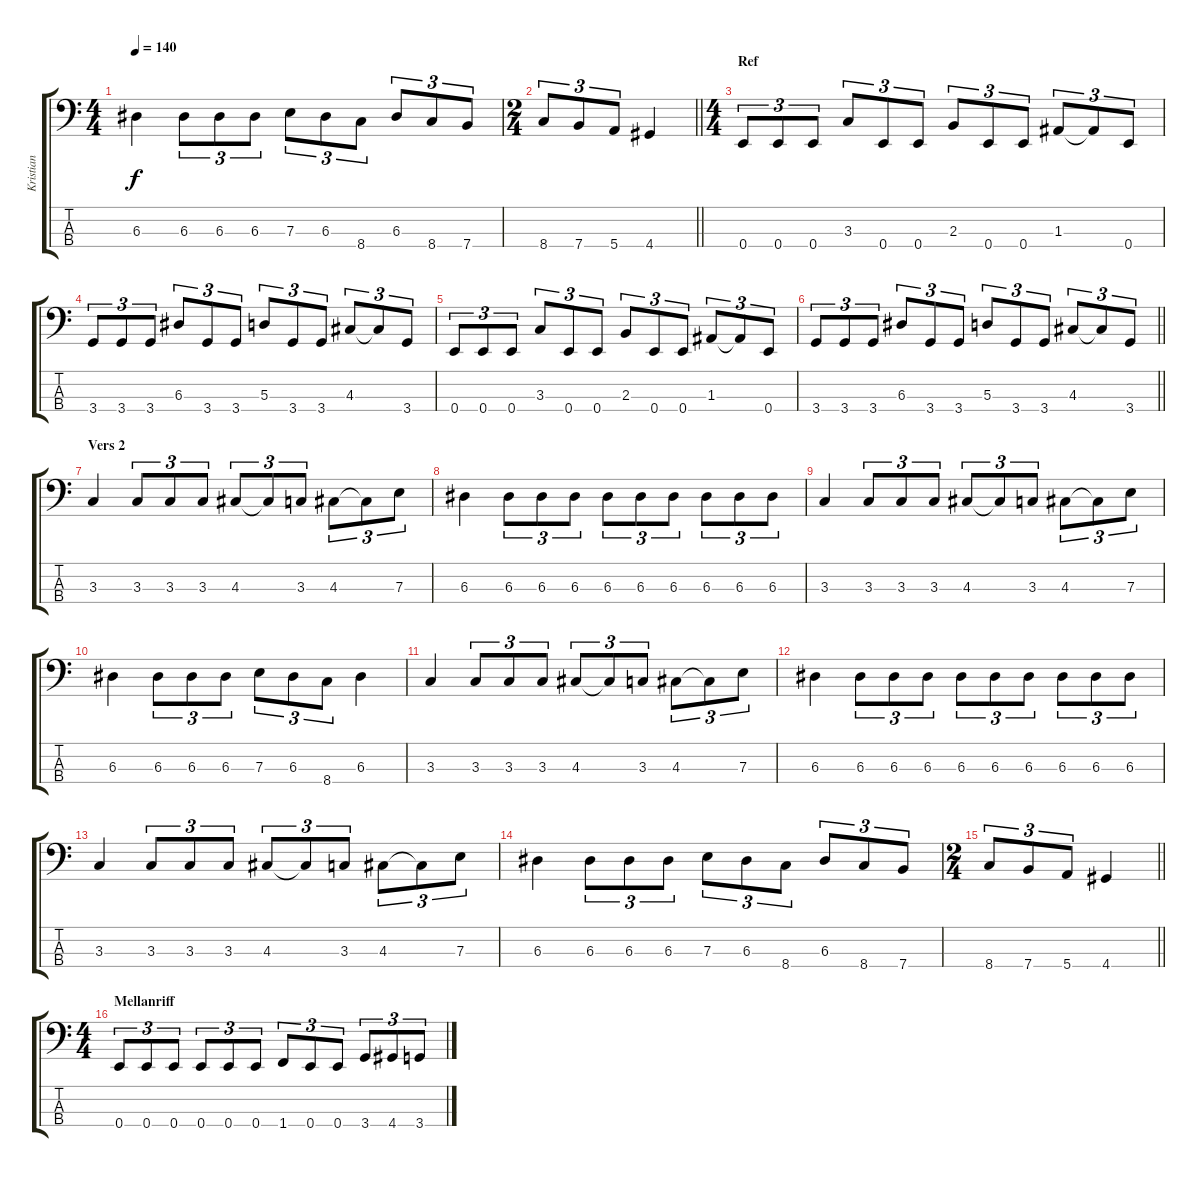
\track ("Kristian" "Kristian") {instrument electricbassfinger}
\staff {score tabs}
\tuning (G2 D2 A1 E1) {hide}
\ts (4 4)
\tempo 140
\clef f4
\ks c
6.3.4{dy f} 6.3.8{tu (3 2)} 6.3.8{tu (3 2)} 6.3.8{tu (3 2)} 7.3.8{tu (3 2)} 6.3.8{tu (3 2)} 8.4.8{tu (3 2)} 6.3.8{tu (3 2)} 8.4.8{tu (3 2)} 7.4.8{tu (3 2)} |
\ts (2 4)
\barLineRight lightlight
8.4.8{tu (3 2)} 7.4.8{tu (3 2)} 5.4.8{tu (3 2)} 4.4.4 |
\ts (4 4)
\section ("" "Ref")
0.4.8{tu (3 2)} 0.4.8{tu (3 2)} 0.4.8{tu (3 2)} 3.3.8{tu (3 2)} 0.4.8{tu (3 2)} 0.4.8{tu (3 2)} 2.3.8{tu (3 2)} 0.4.8{tu (3 2)} 0.4.8{tu (3 2)} 1.3.8{tu (3 2)} 1.3{t}.8{tu (3 2)} 0.4.8{tu (3 2)} |
3.4.8{tu (3 2)} 3.4.8{tu (3 2)} 3.4.8{tu (3 2)} 6.3.8{tu (3 2)} 3.4.8{tu (3 2)} 3.4.8{tu (3 2)} 5.3.8{tu (3 2)} 3.4.8{tu (3 2)} 3.4.8{tu (3 2)} 4.3.8{tu (3 2)} 4.3{t}.8{tu (3 2)} 3.4.8{tu (3 2)} |
0.4.8{tu (3 2)} 0.4.8{tu (3 2)} 0.4.8{tu (3 2)} 3.3.8{tu (3 2)} 0.4.8{tu (3 2)} 0.4.8{tu (3 2)} 2.3.8{tu (3 2)} 0.4.8{tu (3 2)} 0.4.8{tu (3 2)} 1.3.8{tu (3 2)} 1.3{t}.8{tu (3 2)} 0.4.8{tu (3 2)} |
\barLineRight lightlight
3.4.8{tu (3 2)} 3.4.8{tu (3 2)} 3.4.8{tu (3 2)} 6.3.8{tu (3 2)} 3.4.8{tu (3 2)} 3.4.8{tu (3 2)} 5.3.8{tu (3 2)} 3.4.8{tu (3 2)} 3.4.8{tu (3 2)} 4.3.8{tu (3 2)} 4.3{t}.8{tu (3 2)} 3.4.8{tu (3 2)} |
\section ("" "Vers 2")
3.3.4 3.3.8{tu (3 2)} 3.3.8{tu (3 2)} 3.3.8{tu (3 2)} 4.3.8{tu (3 2)} 4.3{t}.8{tu (3 2)} 3.3.8{tu (3 2)} 4.3.8{tu (3 2)} 4.3{t}.8{tu (3 2)} 7.3.8{tu (3 2)} |
6.3.4 6.3.8{tu (3 2)} 6.3.8{tu (3 2)} 6.3.8{tu (3 2)} 6.3.8{tu (3 2)} 6.3.8{tu (3 2)} 6.3.8{tu (3 2)} 6.3.8{tu (3 2)} 6.3.8{tu (3 2)} 6.3.8{tu (3 2)} |
3.3.4 3.3.8{tu (3 2)} 3.3.8{tu (3 2)} 3.3.8{tu (3 2)} 4.3.8{tu (3 2)} 4.3{t}.8{tu (3 2)} 3.3.8{tu (3 2)} 4.3.8{tu (3 2)} 4.3{t}.8{tu (3 2)} 7.3.8{tu (3 2)} |
6.3.4 6.3.8{tu (3 2)} 6.3.8{tu (3 2)} 6.3.8{tu (3 2)} 7.3.8{tu (3 2)} 6.3.8{tu (3 2)} 8.4.8{tu (3 2)} 6.3.4 |
3.3.4 3.3.8{tu (3 2)} 3.3.8{tu (3 2)} 3.3.8{tu (3 2)} 4.3.8{tu (3 2)} 4.3{t}.8{tu (3 2)} 3.3.8{tu (3 2)} 4.3.8{tu (3 2)} 4.3{t}.8{tu (3 2)} 7.3.8{tu (3 2)} |
6.3.4 6.3.8{tu (3 2)} 6.3.8{tu (3 2)} 6.3.8{tu (3 2)} 6.3.8{tu (3 2)} 6.3.8{tu (3 2)} 6.3.8{tu (3 2)} 6.3.8{tu (3 2)} 6.3.8{tu (3 2)} 6.3.8{tu (3 2)} |
3.3.4 3.3.8{tu (3 2)} 3.3.8{tu (3 2)} 3.3.8{tu (3 2)} 4.3.8{tu (3 2)} 4.3{t}.8{tu (3 2)} 3.3.8{tu (3 2)} 4.3.8{tu (3 2)} 4.3{t}.8{tu (3 2)} 7.3.8{tu (3 2)} |
6.3.4 6.3.8{tu (3 2)} 6.3.8{tu (3 2)} 6.3.8{tu (3 2)} 7.3.8{tu (3 2)} 6.3.8{tu (3 2)} 8.4.8{tu (3 2)} 6.3.8{tu (3 2)} 8.4.8{tu (3 2)} 7.4.8{tu (3 2)} |
\ts (2 4)
\barLineRight lightlight
8.4.8{tu (3 2)} 7.4.8{tu (3 2)} 5.4.8{tu (3 2)} 4.4.4 |
\ts (4 4)
\section ("" "Mellanriff")
0.4.8{tu (3 2)} 0.4.8{tu (3 2)} 0.4.8{tu (3 2)} 0.4.8{tu (3 2)} 0.4.8{tu (3 2)} 0.4.8{tu (3 2)} 1.4.8{tu (3 2)} 0.4.8{tu (3 2)} 0.4.8{tu (3 2)} 3.4.8{tu (3 2)} 4.4.8{tu (3 2)} 3.4.8{tu (3 2)}
